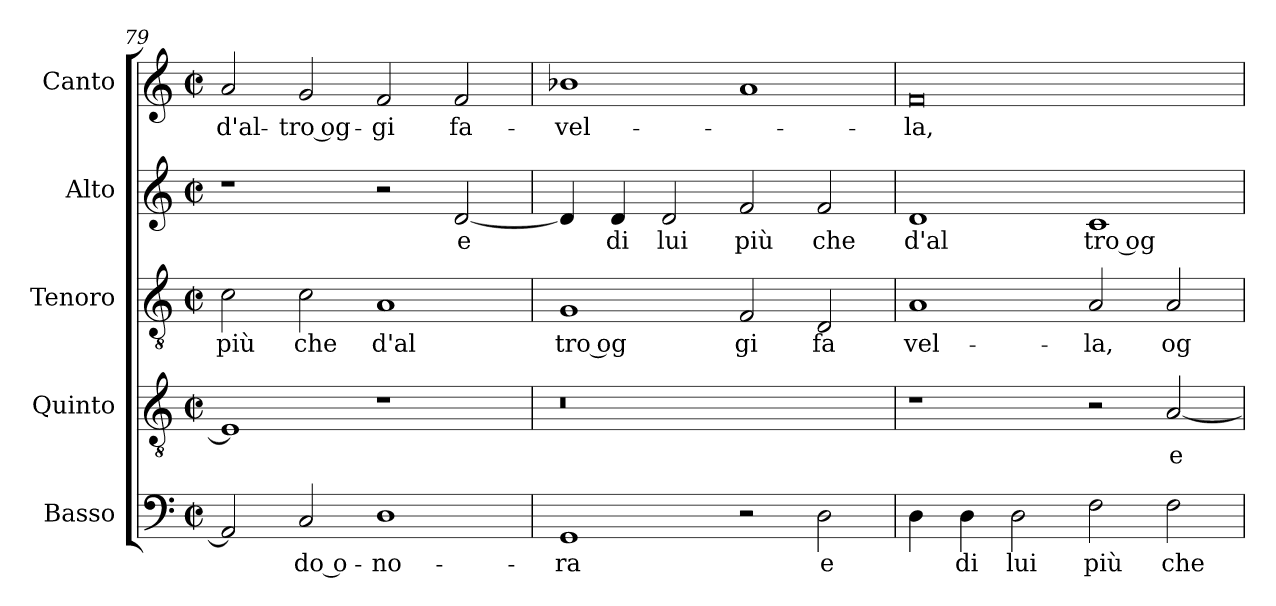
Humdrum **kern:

**kern	**text	**kern	**text	**kern	**text	**kern	**text	**kern	**text
*part5	*part5	*part4	*part4	*part3	*part3	*part2	*part2	*part1	*part1
*staff5	*staff5	*staff4	*staff4	*staff3	*staff3	*staff2	*staff2	*staff1	*staff1
*I"Basso	*	*I"Quinto	*	*I"Tenoro	*	*I"Alto	*	*I"Canto	*
*clefF4	*	*clefGv2	*	*clefGv2	*	*clefG2	*	*clefG2	*
*k[]	*	*	*	*k[]	*	*	*	*	*
*C:	*	*	*	*C:	*	*	*	*	*
*M2/2	*	*M2/2	*	*M2/2	*	*M2/2	*	*M2/2	*
*met(c|)	*	*met(c|)	*	*met(c|)	*	*met(c|)	*	*met(c|)	*
=79	=79	=79	=79	=79	=79	=79	=79	=79	=79
!	!	!	!	!	!LO:LY:b:cj	!	!	!	!LO:LY:b:cj
2AA/]	.	1E]	.	2c\	più	1r	.	2a/	d'al-
!	!LO:LY:b:rj	!	!	!	!LO:LY:b:cj	!	!	!	!LO:LY:b:rj
2C/	-do o-	.	.	2c\	che	.	.	2g/	-tro og-
!	!LO:LY:b:cj	!	!	!	!LO:LY:b:cj	!	!	!	!LO:LY:b:cj
1D	-no-	1r	.	1A	d'al	2r	.	2f/	-gi
!	!	!	!	!	!	!	!LO:LY:b:cj	!	!LO:LY:b:cj
.	.	.	.	.	.	[<2d/	e	2f/	fa-
=80	=80	=80	=80	=80	=80	=80	=80	=80	=80
!	!LO:LY:b:cj	!	!	!	!LO:LY:b:rj	!	!	!	!LO:LY:b:cj
1GG	-ra	0r	.	1G	tro og	4d/]	.	1b-	-vel-
!	!	!	!	!	!	!	!LO:LY:b:cj	!	!
.	.	.	.	.	.	4d/	di	.	.
!	!	!	!	!	!	!	!LO:LY:b:cj	!	!
.	.	.	.	.	.	2d/	lui	.	.
!	!	!	!	!	!LO:LY:b:cj	!	!LO:LY:b:cj	!	!
2r	.	.	.	2F/	gi	2f/	più	1a	.
!	!LO:LY:b:cj	!	!	!	!LO:LY:b:cj	!	!LO:LY:b:cj	!	!
2D\	e	.	.	2D/	fa	2f/	che	.	.
!!LO:LB:g=z
=81	=81	=81	=81	=81	=81	=81	=81	=81	=81
!	!	!	!	!	!LO:LY:b:cj	!	!LO:LY:b:cj	!	!LO:LY:b:cj
4D\	.	1r	.	1A	vel-	1d	d'al	0f	-la,
!	!LO:LY:b:cj	!	!	!	!	!	!	!	!
4D\	di	.	.	.	.	.	.	.	.
!	!LO:LY:b:cj	!	!	!	!	!	!	!	!
2D\	lui	.	.	.	.	.	.	.	.
!	!LO:LY:b:cj	!	!	!	!LO:LY:b:cj	!	!LO:LY:b:rj	!	!
2F\	più	2r	.	2A/	-la,	1c	tro og	.	.
!	!LO:LY:b:cj	!	!LO:LY:b:cj	!	!LO:LY:b:cj	!	!	!	!
2F\	che	[<2A/	e	2A/	og-	.	.	.	.
=	=	=	=	=	=	=	=	=	=
*-	*-	*-	*-	*-	*-	*-	*-	*-	*-
